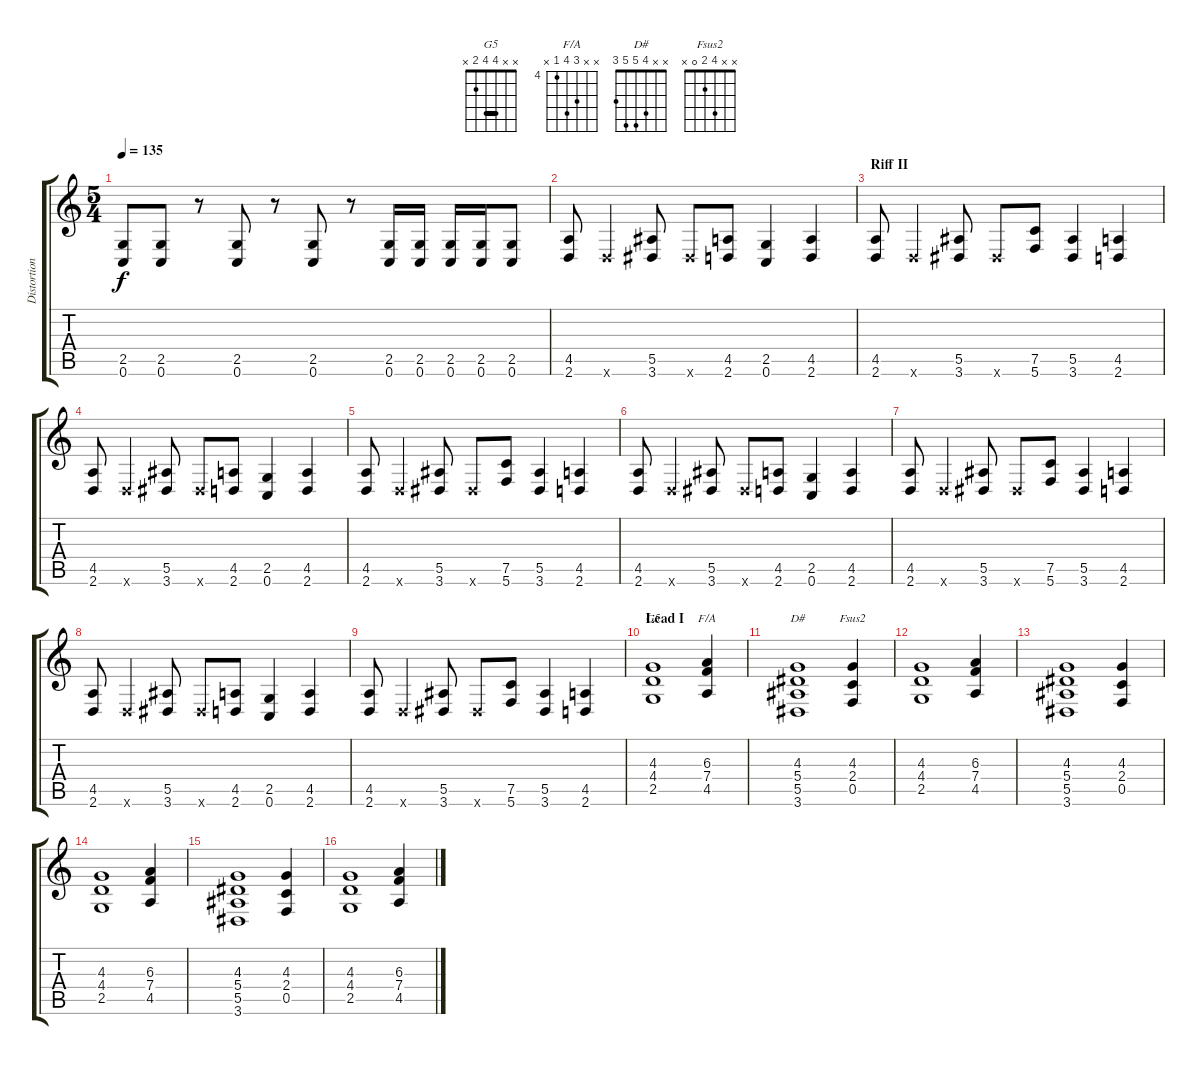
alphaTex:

\track ("Distortion Guitar II" "Distortion") {instrument distortionguitar}
\staff {score tabs}
\tuning (C4 G3 Eb3 Bb2 F2 C2) {hide}
\chord ("G5" x x 4 4 2 x) {barre 4}
\chord ("F/A" x x 6 7 4 x) {firstfret 4}
\chord ("D#" x x 4 5 5 3)
\chord ("Fsus2" x x 4 2 0 x)
\ts (5 4)
\tempo 135
\clef g2
\ks c
(2.5 0.6).8{dy f} (2.5 0.6).8 r.8 (2.5 0.6).8 r.8 (2.5 0.6).8 r.8 (2.5 0.6).16 (2.5 0.6).16 (2.5 0.6).16 (2.5 0.6).16 (2.5 0.6).8 |
(4.5 2.6).8 2.6{x}.4 (5.5 3.6).8 3.6{x}.8 (4.5 2.6).8 (2.5 0.6).4 (4.5 2.6).4 |
\section ("" "Riff II")
(4.5 2.6).8 2.6{x}.4 (5.5 3.6).8 3.6{x}.8 (7.5 5.6).8 (5.5 3.6).4 (4.5 2.6).4 |
(4.5 2.6).8 2.6{x}.4 (5.5 3.6).8 3.6{x}.8 (4.5 2.6).8 (2.5 0.6).4 (4.5 2.6).4 |
(4.5 2.6).8 2.6{x}.4 (5.5 3.6).8 3.6{x}.8 (7.5 5.6).8 (5.5 3.6).4 (4.5 2.6).4 |
(4.5 2.6).8 2.6{x}.4 (5.5 3.6).8 3.6{x}.8 (4.5 2.6).8 (2.5 0.6).4 (4.5 2.6).4 |
(4.5 2.6).8 2.6{x}.4 (5.5 3.6).8 3.6{x}.8 (7.5 5.6).8 (5.5 3.6).4 (4.5 2.6).4 |
(4.5 2.6).8 2.6{x}.4 (5.5 3.6).8 3.6{x}.8 (4.5 2.6).8 (2.5 0.6).4 (4.5 2.6).4 |
(4.5 2.6).8 2.6{x}.4 (5.5 3.6).8 3.6{x}.8 (7.5 5.6).8 (5.5 3.6).4 (4.5 2.6).4 |
\section ("" "Lead I")
(4.3 4.4 2.5).1{ch "G5"} (6.3 7.4 4.5).4{ch "F/A"} |
(4.3 5.4 5.5 3.6).1{ch "D#"} (4.3 2.4 0.5).4{ch "Fsus2"} |
(4.3 4.4 2.5).1 (6.3 7.4 4.5).4 |
(4.3 5.4 5.5 3.6).1 (4.3 2.4 0.5).4 |
(4.3 4.4 2.5).1 (6.3 7.4 4.5).4 |
(4.3 5.4 5.5 3.6).1 (4.3 2.4 0.5).4 |
(4.3 4.4 2.5).1 (6.3 7.4 4.5).4
